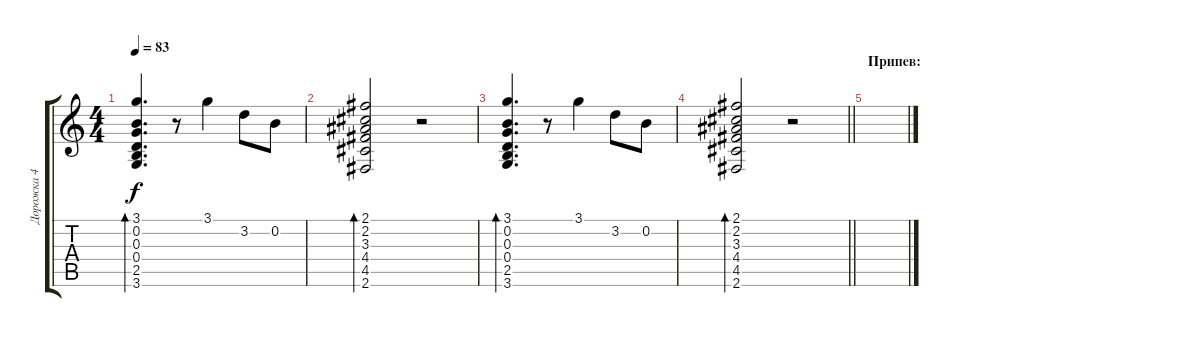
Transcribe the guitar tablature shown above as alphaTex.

\track ("Дорожка 4" "Дорожка 4") {instrument electricguitarclean}
\staff {score tabs}
\tuning (E4 B3 G3 D3 A2 E2) {hide}
\ts (4 4)
\tempo 83
\clef g2
\ks c
(3.1 0.2 0.3 0.4 2.5 3.6).4{d bd 120 dy f} r.8 3.1.4 3.2.8 0.2.8 |
(2.1 2.2 3.3 4.4 4.5 2.6).2{bd 120} r.2 |
(3.1 0.2 0.3 0.4 2.5 3.6).4{d bd 120} r.8 3.1.4 3.2.8 0.2.8 |
\barLineRight lightlight
(2.1 2.2 3.3 4.4 4.5 2.6).2{bd 120} r.2 |
\section ("" "Припев:")
